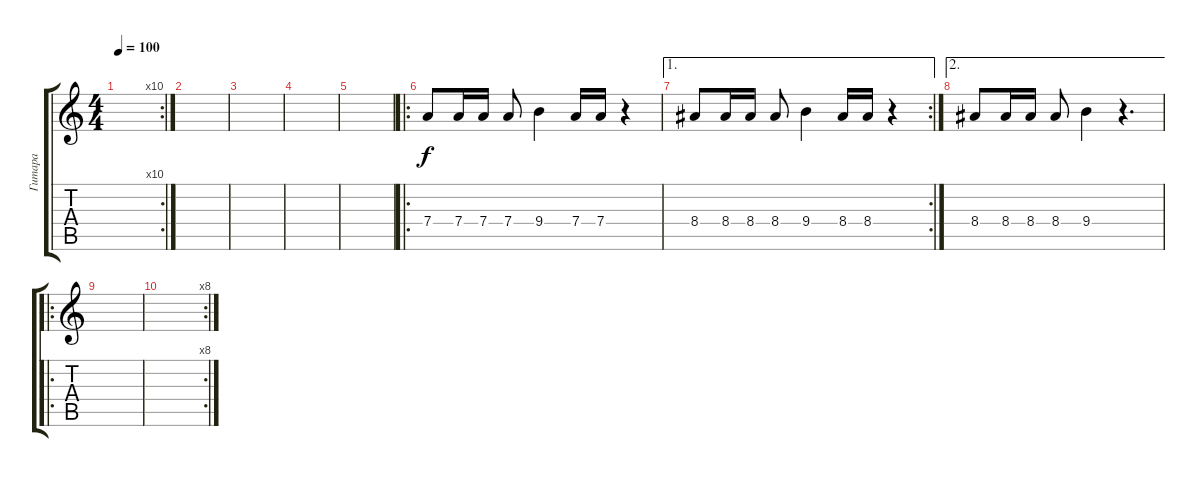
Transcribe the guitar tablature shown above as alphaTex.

\track ("Гитара" "Гитара") {instrument acousticguitarsteel}
\staff {score tabs}
\tuning (E4 B3 G3 D3 A2 E2) {hide}
\rc 10
\ts (4 4)
\tempo 100
\clef g2
\ks c
|
|
|
|
|
\ro
7.4.8 7.4.16 7.4.16 7.4.8 9.4.4 7.4.16 7.4.16 r.4 |
\ae 1
\rc 2
8.4.8 8.4.16 8.4.16 8.4.8 9.4.4 8.4.16 8.4.16 r.4 |
\ae 2
8.4.8 8.4.16 8.4.16 8.4.8 9.4.4 r.4{d} |
\ro
|
\rc 8
